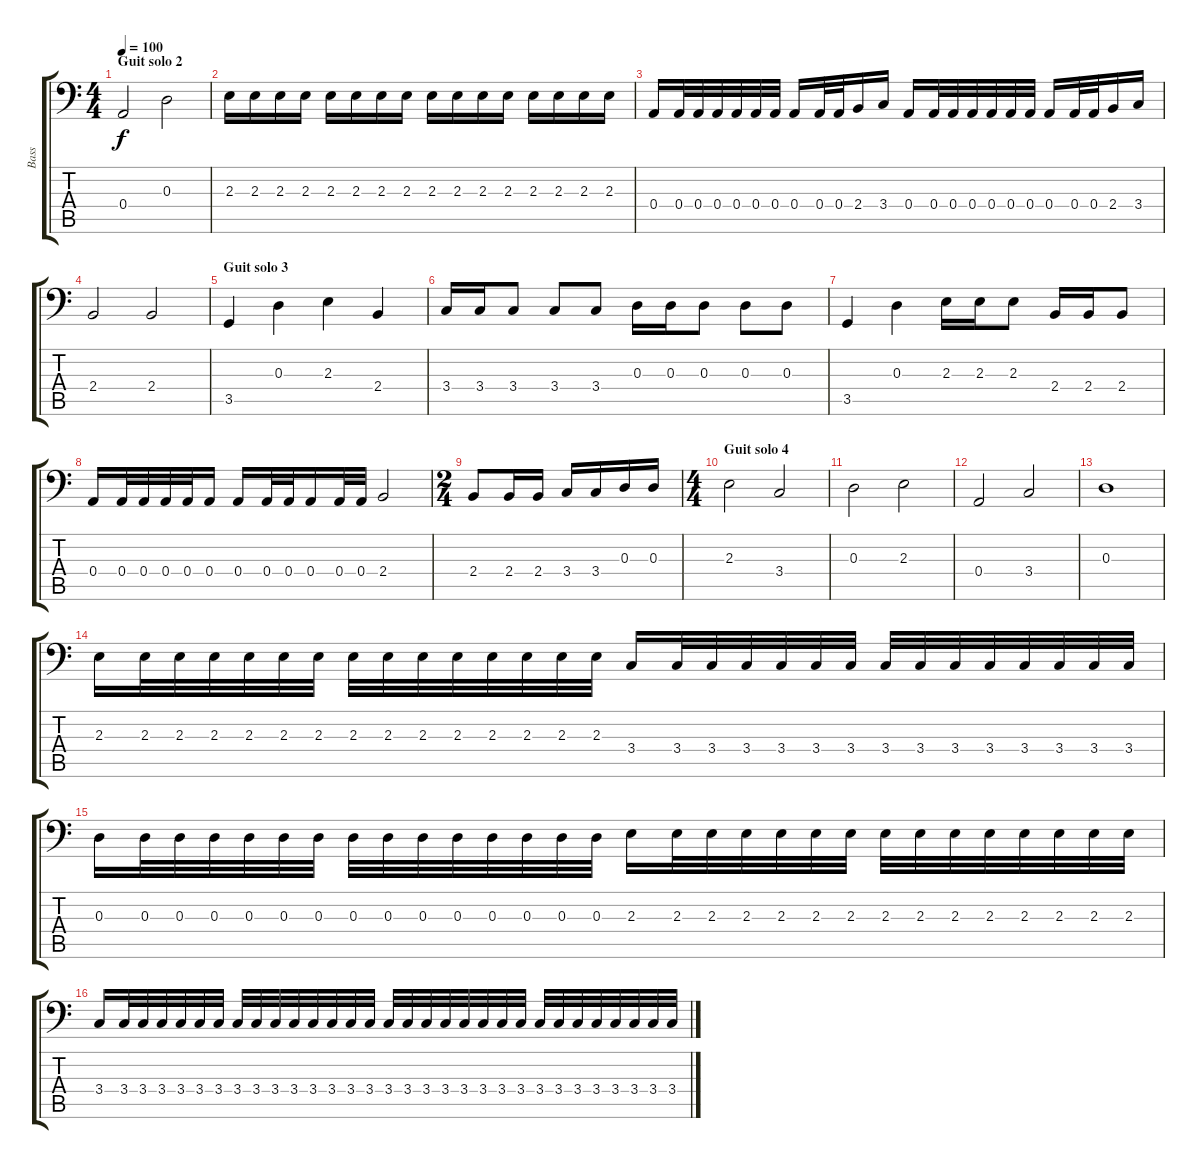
\track ("Bass" "Bass") {instrument electricbassfinger}
\staff {score tabs}
\tuning (C3 G2 D2 A1 E1 B0) {hide}
\ts (4 4)
\section ("" "Guit solo 2")
\tempo 100
\clef f4
\ks c
0.4.2{dy f} 0.3.2 |
2.3.16 2.3.16 2.3.16 2.3.16 2.3.16 2.3.16 2.3.16 2.3.16 2.3.16 2.3.16 2.3.16 2.3.16 2.3.16 2.3.16 2.3.16 2.3.16 |
0.4.16 0.4.32 0.4.32 0.4.32 0.4.32 0.4.32 0.4.32 0.4.16 0.4.32 0.4.32 2.4.16 3.4.16 0.4.16 0.4.32 0.4.32 0.4.32 0.4.32 0.4.32 0.4.32 0.4.16 0.4.32 0.4.32 2.4.16 3.4.16 |
2.4.2 2.4.2 |
\section ("" "Guit solo 3")
3.5.4 0.3.4 2.3.4 2.4.4 |
3.4.16 3.4.16 3.4.8 3.4.8 3.4.8 0.3.16 0.3.16 0.3.8 0.3.8 0.3.8 |
3.5.4 0.3.4 2.3.16 2.3.16 2.3.8 2.4.16 2.4.16 2.4.8 |
0.4.16 0.4.32 0.4.32 0.4.32 0.4.32 0.4.16 0.4.16 0.4.32 0.4.32 0.4.16 0.4.32 0.4.32 2.4.2 |
\ts (2 4)
2.4.8 2.4.16 2.4.16 3.4.16 3.4.16 0.3.16 0.3.16 |
\ts (4 4)
\section ("" "Guit solo 4")
2.3.2 3.4.2 |
0.3.2 2.3.2 |
0.4.2 3.4.2 |
0.3.1 |
2.3.16 2.3.32 2.3.32 2.3.32 2.3.32 2.3.32 2.3.32 2.3.32 2.3.32 2.3.32 2.3.32 2.3.32 2.3.32 2.3.32 2.3.32 3.4.16 3.4.32 3.4.32 3.4.32 3.4.32 3.4.32 3.4.32 3.4.32 3.4.32 3.4.32 3.4.32 3.4.32 3.4.32 3.4.32 3.4.32 |
0.3.16 0.3.32 0.3.32 0.3.32 0.3.32 0.3.32 0.3.32 0.3.32 0.3.32 0.3.32 0.3.32 0.3.32 0.3.32 0.3.32 0.3.32 2.3.16 2.3.32 2.3.32 2.3.32 2.3.32 2.3.32 2.3.32 2.3.32 2.3.32 2.3.32 2.3.32 2.3.32 2.3.32 2.3.32 2.3.32 |
3.4.16 3.4.32 3.4.32 3.4.32 3.4.32 3.4.32 3.4.32 3.4.32 3.4.32 3.4.32 3.4.32 3.4.32 3.4.32 3.4.32 3.4.32 3.4.32 3.4.32 3.4.32 3.4.32 3.4.32 3.4.32 3.4.32 3.4.32 3.4.32 3.4.32 3.4.32 3.4.32 3.4.32 3.4.32 3.4.32 3.4.32
